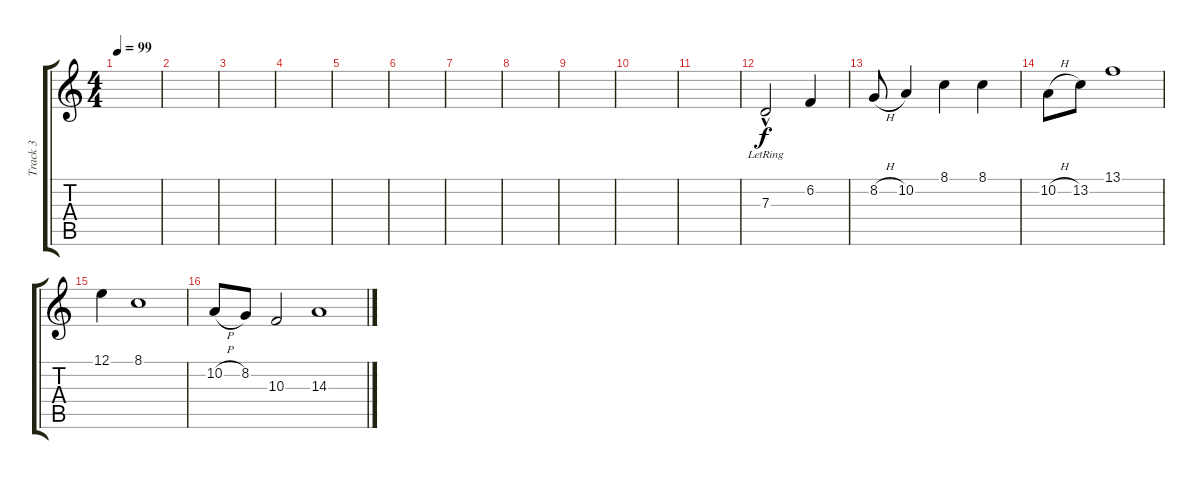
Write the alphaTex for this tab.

\track ("Track 3" "Track 3") {instrument trumpet}
\staff {score tabs}
\tuning (E4 B3 G3 D3 A2 E2) {hide}
\ts (4 4)
\tempo 99
\clef g2
\ks c
|
|
|
|
|
|
|
|
|
|
|
7.3{hac lr}.2 6.2.4{dy f} |
8.2{h}.8 10.2.4 8.1.4 8.1.4 |
10.2{h}.8 13.2.8 13.1.1 |
12.1.4 8.1.1 |
10.2{h}.8 8.2.8 10.3.2 14.3.1
